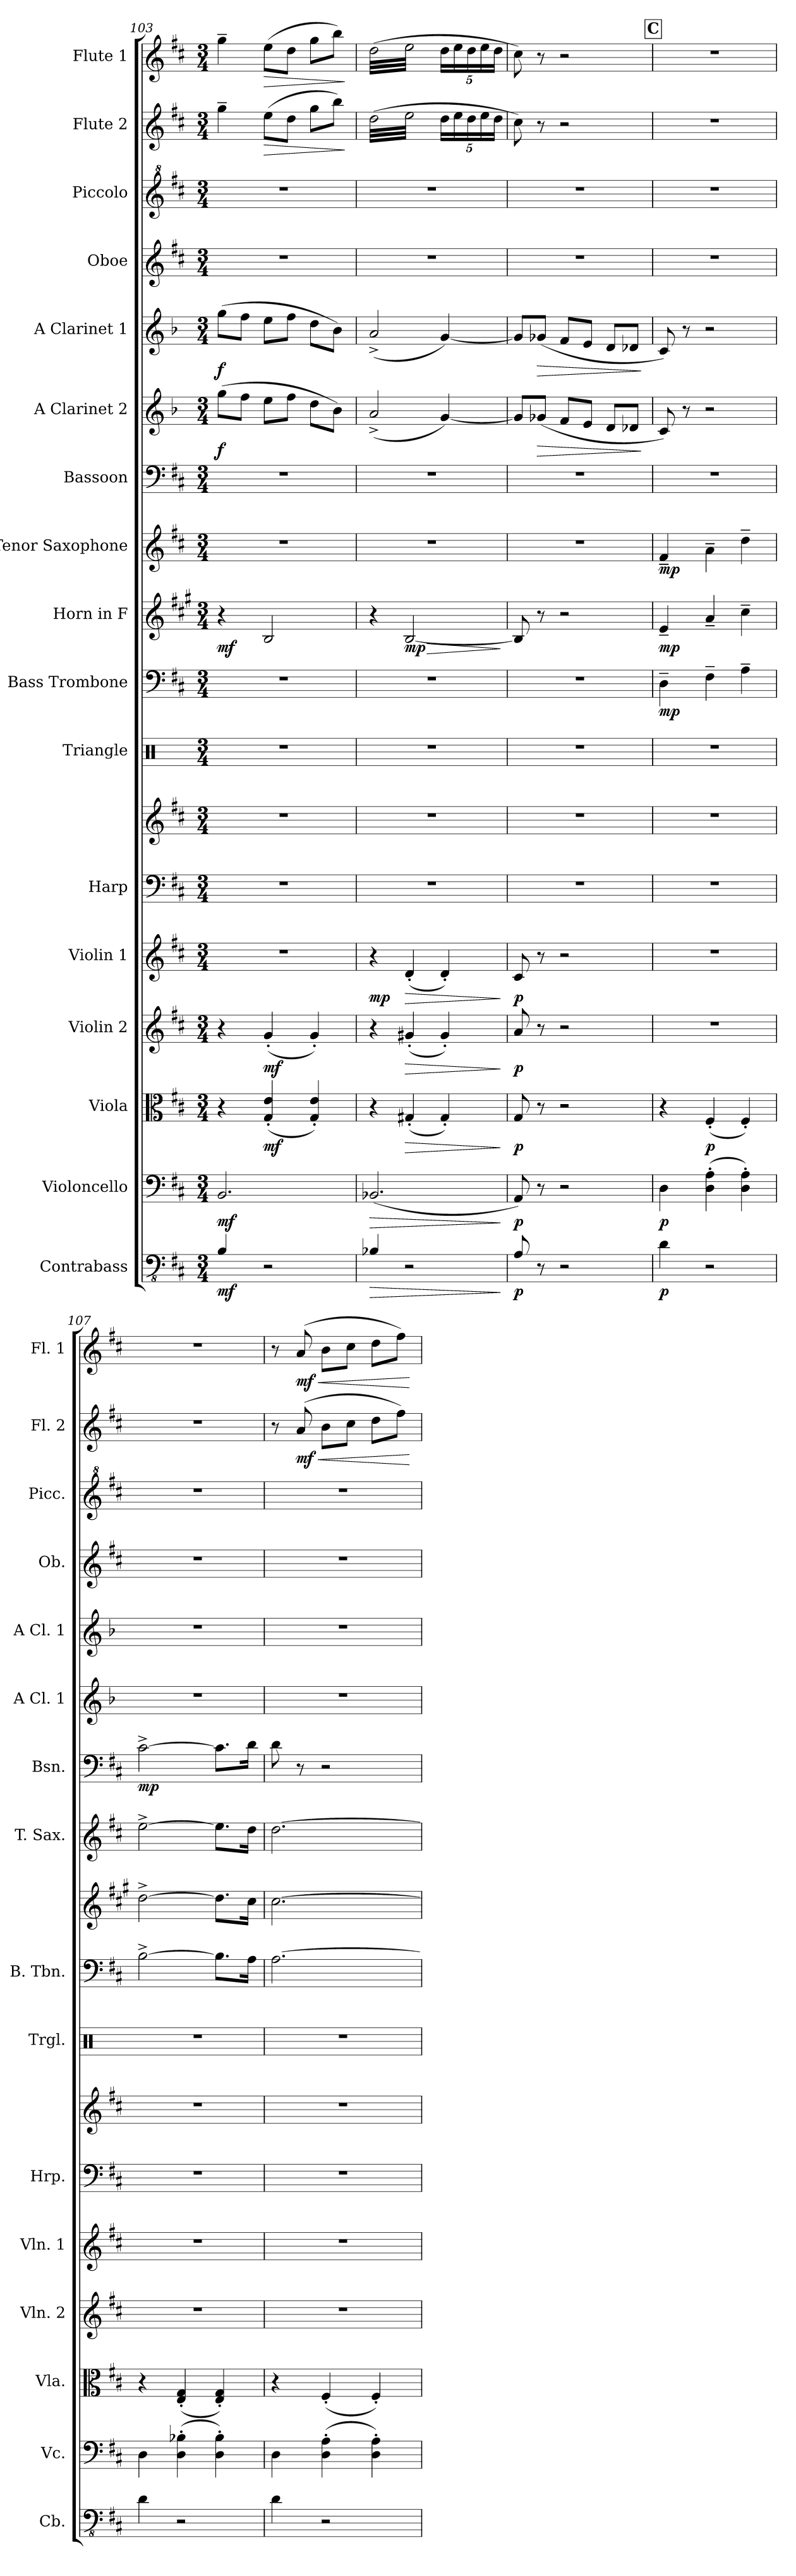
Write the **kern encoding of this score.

**kern	**dynam	**kern	**dynam	**kern	**dynam	**kern	**dynam	**kern	**dynam	**kern	**kern	**kern	**kern	**dynam	**kern	**dynam	**kern	**dynam	**kern	**dynam	**kern	**dynam	**kern	**dynam	**kern	**kern	**kern	**dynam	**kern	**dynam
*part17	*part17	*part16	*part16	*part15	*part15	*part14	*part14	*part13	*part13	*part12	*part12	*part11	*part10	*part10	*part9	*part9	*part8	*part8	*part7	*part7	*part6	*part6	*part5	*part5	*part4	*part3	*part2	*part2	*part1	*part1
*staff18	*staff18	*staff17	*staff17	*staff16	*staff16	*staff15	*staff15	*staff14	*staff14	*staff13	*staff12	*staff11	*staff10	*staff10	*staff9	*staff9	*staff8	*staff8	*staff7	*staff7	*staff6	*staff6	*staff5	*staff5	*staff4	*staff3	*staff2	*staff2	*staff1	*staff1
*I"Contrabass	*	*I"Violoncello	*	*I"Viola	*	*I"Violin 2	*	*I"Violin 1	*	*I"Harp	*	*I"Triangle	*I"Bass Trombone	*	*I"Horn in F	*	*I"Tenor Saxophone	*	*I"Bassoon	*	*I"A Clarinet 2	*	*I"A Clarinet 1	*	*I"Oboe	*I"Piccolo	*I"Flute 2	*	*I"Flute 1	*
*I'Cb.	*	*I'Vc.	*	*I'Vla.	*	*I'Vln. 2	*	*I'Vln. 1	*	*I'Hrp.	*	*I'Trgl.	*I'B. Tbn.	*	*	*	*I'T. Sax.	*	*I'Bsn.	*	*I'A Cl. 1	*	*I'A Cl. 1	*	*I'Ob.	*I'Picc.	*I'Fl. 2	*	*I'Fl. 1	*
*clefFv4	*	*clefF4	*	*clefC3	*	*clefG2	*	*clefG2	*	*clefF4	*clefG2	*clefX	*clefF4	*	*clefG2	*	*clefG2	*	*clefF4	*	*clefG2	*	*clefG2	*	*clefG2	*clefG^2	*clefG2	*	*clefG2	*
*ITrd7c12	*	*	*	*	*	*	*	*	*	*	*	*	*	*	*ITrd4c7	*	*ITrd8c14	*	*	*	*ITrd2c3	*	*ITrd2c3	*	*	*ITrd-7c-12	*	*	*	*
*k[f#c#]	*	*k[f#c#]	*	*k[f#c#]	*	*k[f#c#]	*	*k[f#c#]	*	*k[f#c#]	*k[f#c#]	*k[]	*k[f#c#]	*	*k[f#c#]	*	*k[f#c#]	*	*k[f#c#]	*	*k[f#c#]	*	*k[f#c#]	*	*k[f#c#]	*k[f#c#]	*k[f#c#]	*	*k[f#c#]	*
*M3/4	*	*M3/4	*	*M3/4	*	*M3/4	*	*M3/4	*	*M3/4	*M3/4	*M3/4	*M3/4	*	*M3/4	*	*M3/4	*	*M3/4	*	*M3/4	*	*M3/4	*	*M3/4	*M3/4	*M3/4	*	*M3/4	*
=103	=103	=103	=103	=103	=103	=103	=103	=103	=103	=103	=103	=103	=103	=103	=103	=103	=103	=103	=103	=103	=103	=103	=103	=103	=103	=103	=103	=103	=103	=103
!	!LO:DY:b	!	!LO:DY:b	!	!	!	!	!	!	!	!	!	!	!	!	!LO:DY:b	!	!	!	!	!	!LO:DY:b	!	!LO:DY:b	!	!	!	!	!	!
4BBB/	mf	2.BB/	mf	4r	.	4r	.	2.r	.	2.r	2.r	2.r	2.r	.	4r	mf	2.r	.	2.r	.	(8ee\L	f	(8ee\L	f	2.r	2.r	4gg~\	.	4gg~\	.
.	.	.	.	.	.	.	.	.	.	.	.	.	.	.	.	.	.	.	.	.	8dd\J	.	8dd\J	.	.	.	.	.	.	.
!	!	!	!	!	!LO:DY:b	!	!LO:DY:b	!	!	!	!	!	!	!	!	!	!	!	!	!	!	!	!	!	!	!	!	!LO:HP:b	!	!LO:HP:b
2r	.	.	.	(4G/' 4e/'	mf	(4g'/	mf	.	.	.	.	.	.	.	2E/	.	.	.	.	.	8cc#\L	.	8cc#\L	.	.	.	(8ee\L	>	(8ee\L	>
.	.	.	.	.	.	.	.	.	.	.	.	.	.	.	.	.	.	.	.	.	8dd\J	.	8dd\J	.	.	.	8dd\J	.	8dd\J	.
.	.	.	.	4G/' 4e/')	.	4g'/)	.	.	.	.	.	.	.	.	.	.	.	.	.	.	8b\L	.	8b\L	.	.	.	8gg\L	.	8gg\L	.
.	.	.	.	.	.	.	.	.	.	.	.	.	.	.	.	.	.	.	.	.	8g\J)	.	8g\J)	.	.	.	8bb\J)	.	8bb\J)	.
.	.	.	.	.	.	.	.	.	.	.	.	.	.	.	.	.	.	.	.	.	.	.	.	.	.	.	.	]	.	]
=104	=104	=104	=104	=104	=104	=104	=104	=104	=104	=104	=104	=104	=104	=104	=104	=104	=104	=104	=104	=104	=104	=104	=104	=104	=104	=104	=104	=104	=104	=104
!	!LO:HP:b	!	!LO:HP:b	!	!	!	!	!	!LO:DY:b	!	!	!	!	!	!	!	!	!	!	!	!	!	!	!	!	!	!	!	!	!
*	*	*	*	*	*	*	*	*	*	*	*	*	*	*	*	*	*	*	*	*	*	*	*	*	*	*	*tremolo	*	*	*
*	*	*	*	*	*	*	*	*	*	*	*	*	*	*	*	*	*	*	*	*	*	*	*	*	*	*	*	*	*tremolo	*
4BBB-X/	>	(2.BB-X/	>	4r	.	4r	.	4r	mp	2.r	2.r	2.r	2.r	.	4r	.	2.r	.	2.r	.	(2f#^/	.	(2f#^/	.	2.r	2.r	(32dd\LLL	.	(32dd\LLL	.
.	.	.	.	.	.	.	.	.	.	.	.	.	.	.	.	.	.	.	.	.	.	.	.	.	.	.	32ee\	.	32ee\	.
.	.	.	.	.	.	.	.	.	.	.	.	.	.	.	.	.	.	.	.	.	.	.	.	.	.	.	32dd\	.	32dd\	.
.	.	.	.	.	.	.	.	.	.	.	.	.	.	.	.	.	.	.	.	.	.	.	.	.	.	.	32ee\	.	32ee\	.
.	.	.	.	.	.	.	.	.	.	.	.	.	.	.	.	.	.	.	.	.	.	.	.	.	.	.	32dd\	.	32dd\	.
.	.	.	.	.	.	.	.	.	.	.	.	.	.	.	.	.	.	.	.	.	.	.	.	.	.	.	32ee\	.	32ee\	.
.	.	.	.	.	.	.	.	.	.	.	.	.	.	.	.	.	.	.	.	.	.	.	.	.	.	.	32dd\	.	32dd\	.
.	.	.	.	.	.	.	.	.	.	.	.	.	.	.	.	.	.	.	.	.	.	.	.	.	.	.	32ee\	.	32ee\	.
!	!	!	!	!	!LO:HP:b	!	!LO:HP:b	!	!LO:HP:b	!	!	!	!	!	!	!LO:HP:b	!	!	!	!	!	!	!	!	!	!	!	!	!	!
!	!	!	!	!	!	!	!	!	!	!	!	!	!	!	!	!LO:DY:n=1:b	!	!	!	!	!	!	!	!	!	!	!	!	!	!
2r	.	.	.	(4G#X'/	>	(4g#X'/	>	(4d'/	>	.	.	.	.	.	[2E/	> mp	.	.	.	.	.	.	.	.	.	.	32dd\	.	32dd\	.
.	.	.	.	.	.	.	.	.	.	.	.	.	.	.	.	.	.	.	.	.	.	.	.	.	.	.	32ee\	.	32ee\	.
.	.	.	.	.	.	.	.	.	.	.	.	.	.	.	.	.	.	.	.	.	.	.	.	.	.	.	32dd\	.	32dd\	.
.	.	.	.	.	.	.	.	.	.	.	.	.	.	.	.	.	.	.	.	.	.	.	.	.	.	.	32ee\	.	32ee\	.
.	.	.	.	.	.	.	.	.	.	.	.	.	.	.	.	.	.	.	.	.	.	.	.	.	.	.	32dd\	.	32dd\	.
.	.	.	.	.	.	.	.	.	.	.	.	.	.	.	.	.	.	.	.	.	.	.	.	.	.	.	32ee\	.	32ee\	.
.	.	.	.	.	.	.	.	.	.	.	.	.	.	.	.	.	.	.	.	.	.	.	.	.	.	.	32dd\	.	32dd\	.
.	.	.	.	.	.	.	.	.	.	.	.	.	.	.	.	.	.	.	.	.	.	.	.	.	.	.	32ee\JJJ	.	32ee\JJJ	.
*	*	*	*	*	*	*	*	*	*	*	*	*	*	*	*	*	*	*	*	*	*	*	*	*	*	*	*	*	*Xtremolo	*
*	*	*	*	*	*	*	*	*	*	*	*	*	*	*	*	*	*	*	*	*	*	*	*	*	*	*	*Xtremolo	*	*	*
*	*	*	*	*	*	*	*	*	*	*	*	*	*	*	*	*	*	*	*	*	*	*	*	*	*	*	*Xbrackettup	*	*Xbrackettup	*
.	.	.	.	4G#'/)	.	4g#'/)	.	4d'/)	.	.	.	.	.	.	.	.	.	.	.	.	[4e/)	.	[4e/)	.	.	.	20dd\LL	.	20dd\LL	.
.	.	.	.	.	.	.	.	.	.	.	.	.	.	.	.	.	.	.	.	.	.	.	.	.	.	.	.	.	.	.
.	.	.	.	.	.	.	.	.	.	.	.	.	.	.	.	.	.	.	.	.	.	.	.	.	.	.	20ee\	.	20ee\	.
.	.	.	.	.	.	.	.	.	.	.	.	.	.	.	.	.	.	.	.	.	.	.	.	.	.	.	.	.	.	.
.	.	.	.	.	.	.	.	.	.	.	.	.	.	.	.	.	.	.	.	.	.	.	.	.	.	.	.	.	.	.
.	.	.	.	.	.	.	.	.	.	.	.	.	.	.	.	.	.	.	.	.	.	.	.	.	.	.	20dd\	.	20dd\	.
.	.	.	.	.	.	.	.	.	.	.	.	.	.	.	.	.	.	.	.	.	.	.	.	.	.	.	.	.	.	.
.	.	.	.	.	.	.	.	.	.	.	.	.	.	.	.	.	.	.	.	.	.	.	.	.	.	.	20ee\	.	20ee\	.
.	.	.	.	.	.	.	.	.	.	.	.	.	.	.	.	.	.	.	.	.	.	.	.	.	.	.	.	.	.	.
.	.	.	.	.	.	.	.	.	.	.	.	.	.	.	.	.	.	.	.	.	.	.	.	.	.	.	.	.	.	.
.	.	.	.	.	.	.	.	.	.	.	.	.	.	.	.	.	.	.	.	.	.	.	.	.	.	.	20dd\JJ	.	20dd\JJ	.
.	.	.	.	.	.	.	.	.	.	.	.	.	.	.	.	.	.	.	.	.	.	.	.	.	.	.	.	.	.	.
.	]	.	]	.	]	.	]	.	]	.	.	.	.	.	.	]	.	.	.	.	.	.	.	.	.	.	.	.	.	.
=105	=105	=105	=105	=105	=105	=105	=105	=105	=105	=105	=105	=105	=105	=105	=105	=105	=105	=105	=105	=105	=105	=105	=105	=105	=105	=105	=105	=105	=105	=105
!	!LO:DY:b	!	!LO:DY:b	!	!LO:DY:b	!	!LO:DY:b	!	!LO:DY:b	!	!	!	!	!	!	!	!	!	!	!	!	!	!	!	!	!	!	!	!	!
8AAA/	p	8AA/)	p	8G/	p	8a/	p	8c#/	p	2.r	2.r	2.r	2.r	.	8E/]	.	2.r	.	2.r	.	8e/L]	.	8e/L]	.	2.r	2.r	8cc#\)	.	8cc#\)	.
!	!	!	!	!	!	!	!	!	!	!	!	!	!	!	!	!	!	!	!	!	!	!LO:HP:b	!	!LO:HP:b	!	!	!	!	!	!
8r	.	8r	.	8r	.	8r	.	8r	.	.	.	.	.	.	8r	.	.	.	.	.	(8e-X/J	>	(8e-X/J	>	.	.	8r	.	8r	.
2r	.	2r	.	2r	.	2r	.	2r	.	.	.	.	.	.	2r	.	.	.	.	.	8d/L	.	8d/L	.	.	.	2r	.	2r	.
.	.	.	.	.	.	.	.	.	.	.	.	.	.	.	.	.	.	.	.	.	8c#/J	.	8c#/J	.	.	.	.	.	.	.
.	.	.	.	.	.	.	.	.	.	.	.	.	.	.	.	.	.	.	.	.	8B/L	.	8B/L	.	.	.	.	.	.	.
.	.	.	.	.	.	.	.	.	.	.	.	.	.	.	.	.	.	.	.	.	8B-X/J	.	8B-X/J	.	.	.	.	.	.	.
.	.	.	.	.	.	.	.	.	.	.	.	.	.	.	.	.	.	.	.	.	.	]	.	]	.	.	.	.	.	.
!!LO:REH:place=s1:a:B:fs=14:t=C
=106	=106	=106	=106	=106	=106	=106	=106	=106	=106	=106	=106	=106	=106	=106	=106	=106	=106	=106	=106	=106	=106	=106	=106	=106	=106	=106	=106	=106	=106	=106
!	!LO:DY:b	!	!LO:DY:b	!	!	!	!	!	!	!	!	!	!	!LO:DY:b	!	!LO:DY:b	!	!LO:DY:b	!	!	!	!	!	!	!	!	!	!	!	!
4DD\	p	4D\	p	4r	.	2.r	.	2.r	.	2.r	2.r	2.r	4D~\	mp	4A~/	mp	4F#~/	mp	2.r	.	8A/)	.	8A/)	.	2.r	2.r	2.r	.	2.r	.
.	.	.	.	.	.	.	.	.	.	.	.	.	.	.	.	.	.	.	.	.	8r	.	8r	.	.	.	.	.	.	.
!	!	!	!	!	!LO:DY:b	!	!	!	!	!	!	!	!	!	!	!	!	!	!	!	!	!	!	!	!	!	!	!	!	!
2r	.	(4D\' 4A\'	.	(4F#'/	p	.	.	.	.	.	.	.	4F#~\	.	4d~/	.	4A~\	.	.	.	2r	.	2r	.	.	.	.	.	.	.
.	.	4D\' 4A\')	.	4F#'/)	.	.	.	.	.	.	.	.	4A~\	.	4f#~\	.	4d~\	.	.	.	.	.	.	.	.	.	.	.	.	.
=107	=107	=107	=107	=107	=107	=107	=107	=107	=107	=107	=107	=107	=107	=107	=107	=107	=107	=107	=107	=107	=107	=107	=107	=107	=107	=107	=107	=107	=107	=107
!	!	!	!	!	!	!	!	!	!	!	!	!	!	!	!	!	!	!	!	!LO:DY:b	!	!	!	!	!	!	!	!	!	!
4DD\	.	4D\	.	4r	.	2.r	.	2.r	.	2.r	2.r	2.r	[2B^\	.	[2g^\	.	[2e^\	.	[2c#^\	mp	2.r	.	2.r	.	2.r	2.r	2.r	.	2.r	.
2r	.	(4D\' 4B-X\'	.	(4E/' 4G/'	.	.	.	.	.	.	.	.	.	.	.	.	.	.	.	.	.	.	.	.	.	.	.	.	.	.
.	.	4D\' 4B-\')	.	4E/' 4G/')	.	.	.	.	.	.	.	.	8.B\L]	.	8.g\L]	.	8.e\L]	.	8.c#\L]	.	.	.	.	.	.	.	.	.	.	.
.	.	.	.	.	.	.	.	.	.	.	.	.	16A\Jk	.	16f#\Jk	.	16d\Jk	.	16d\Jk	.	.	.	.	.	.	.	.	.	.	.
=108	=108	=108	=108	=108	=108	=108	=108	=108	=108	=108	=108	=108	=108	=108	=108	=108	=108	=108	=108	=108	=108	=108	=108	=108	=108	=108	=108	=108	=108	=108
4DD\	.	4D\	.	4r	.	2.r	.	2.r	.	2.r	2.r	2.r	[2.A\	.	[2.f#\	.	[2.d\	.	8d\	.	2.r	.	2.r	.	2.r	2.r	8r	.	8r	.
!	!	!	!	!	!	!	!	!	!	!	!	!	!	!	!	!	!	!	!	!	!	!	!	!	!	!	!	!LO:HP:b	!	!LO:HP:b
!	!	!	!	!	!	!	!	!	!	!	!	!	!	!	!	!	!	!	!	!	!	!	!	!	!	!	!	!LO:DY:n=1:b	!	!LO:DY:n=1:b
.	.	.	.	.	.	.	.	.	.	.	.	.	.	.	.	.	.	.	8r	.	.	.	.	.	.	.	(8a/	< mf	(8a/	< mf
2r	.	(4D\' 4A\'	.	(4F#'/	.	.	.	.	.	.	.	.	.	.	.	.	.	.	2r	.	.	.	.	.	.	.	8b\L	.	8b\L	.
.	.	.	.	.	.	.	.	.	.	.	.	.	.	.	.	.	.	.	.	.	.	.	.	.	.	.	8cc#\J	.	8cc#\J	.
.	.	4D\' 4A\')	.	4F#'/)	.	.	.	.	.	.	.	.	.	.	.	.	.	.	.	.	.	.	.	.	.	.	8dd\L	.	8dd\L	.
.	.	.	.	.	.	.	.	.	.	.	.	.	.	.	.	.	.	.	.	.	.	.	.	.	.	.	8ff#\J)	.	8ff#\J)	.
.	.	.	.	.	.	.	.	.	.	.	.	.	.	.	.	.	.	.	.	.	.	.	.	.	.	.	.	[	.	[
=	=	=	=	=	=	=	=	=	=	=	=	=	=	=	=	=	=	=	=	=	=	=	=	=	=	=	=	=	=	=
*-	*-	*-	*-	*-	*-	*-	*-	*-	*-	*-	*-	*-	*-	*-	*-	*-	*-	*-	*-	*-	*-	*-	*-	*-	*-	*-	*-	*-	*-	*-
